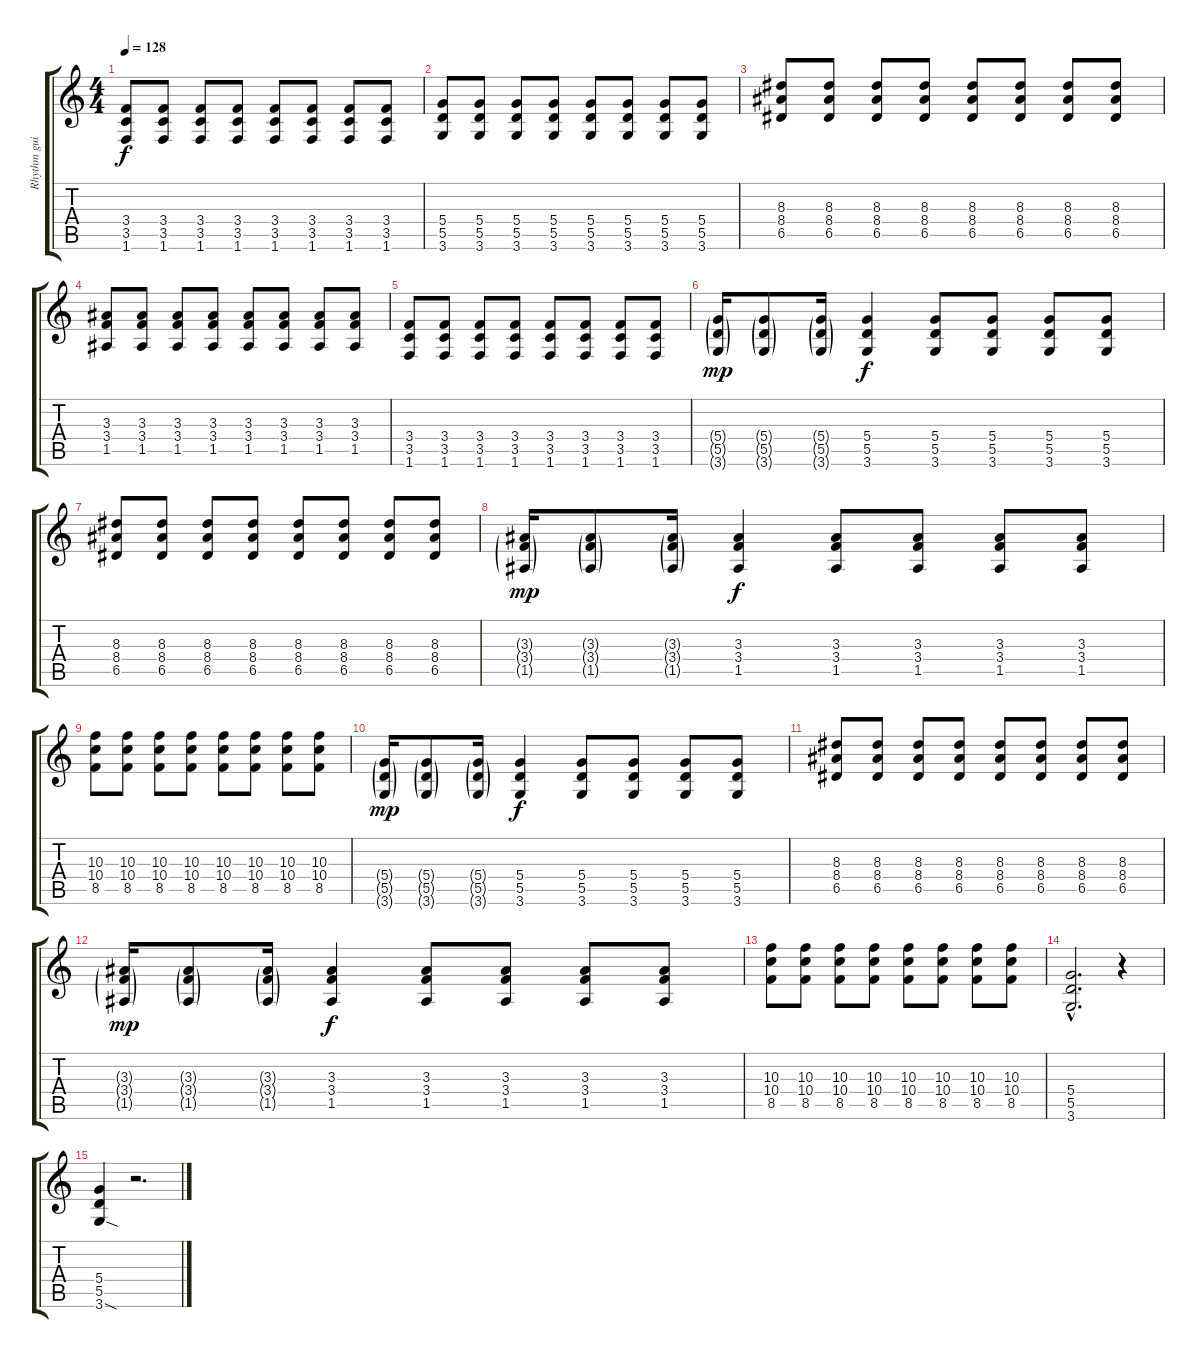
\track ("Rhythm guitar" "Rhythm gui") {instrument distortionguitar}
\staff {score tabs}
\tuning (E4 B3 G3 D3 A2 E2) {hide}
\ts (4 4)
\tempo 128
\clef g2
\ks c
(3.4 3.5 1.6).8{dy f} (3.4 3.5 1.6).8 (3.4 3.5 1.6).8 (3.4 3.5 1.6).8 (3.4 3.5 1.6).8 (3.4 3.5 1.6).8 (3.4 3.5 1.6).8 (3.4 3.5 1.6).8 |
(5.4 5.5 3.6).8 (5.4 5.5 3.6).8 (5.4 5.5 3.6).8 (5.4 5.5 3.6).8 (5.4 5.5 3.6).8 (5.4 5.5 3.6).8 (5.4 5.5 3.6).8 (5.4 5.5 3.6).8 |
(8.3 8.4 6.5).8 (8.3 8.4 6.5).8 (8.3 8.4 6.5).8 (8.3 8.4 6.5).8 (8.3 8.4 6.5).8 (8.3 8.4 6.5).8 (8.3 8.4 6.5).8 (8.3 8.4 6.5).8 |
(3.3 3.4 1.5).8 (3.3 3.4 1.5).8 (3.3 3.4 1.5).8 (3.3 3.4 1.5).8 (3.3 3.4 1.5).8 (3.3 3.4 1.5).8 (3.3 3.4 1.5).8 (3.3 3.4 1.5).8 |
(3.4 3.5 1.6).8 (3.4 3.5 1.6).8 (3.4 3.5 1.6).8 (3.4 3.5 1.6).8 (3.4 3.5 1.6).8 (3.4 3.5 1.6).8 (3.4 3.5 1.6).8 (3.4 3.5 1.6).8 |
(5.4{g} 5.5{g} 3.6{g}).16{dy mp} (5.4{g} 5.5{g} 3.6{g}).8 (5.4{g} 5.5{g} 3.6{g}).16 (5.4 5.5 3.6).4{dy f} (5.4 5.5 3.6).8 (5.4 5.5 3.6).8 (5.4 5.5 3.6).8 (5.4 5.5 3.6).8 |
(8.3 8.4 6.5).8 (8.3 8.4 6.5).8 (8.3 8.4 6.5).8 (8.3 8.4 6.5).8 (8.3 8.4 6.5).8 (8.3 8.4 6.5).8 (8.3 8.4 6.5).8 (8.3 8.4 6.5).8 |
(3.3{g} 3.4{g} 1.5{g}).16{dy mp} (3.3{g} 3.4{g} 1.5{g}).8 (3.3{g} 3.4{g} 1.5{g}).16 (3.3 3.4 1.5).4{dy f} (3.3 3.4 1.5).8 (3.3 3.4 1.5).8 (3.3 3.4 1.5).8 (3.3 3.4 1.5).8 |
(10.3 10.4 8.5).8 (10.3 10.4 8.5).8 (10.3 10.4 8.5).8 (10.3 10.4 8.5).8 (10.3 10.4 8.5).8 (10.3 10.4 8.5).8 (10.3 10.4 8.5).8 (10.3 10.4 8.5).8 |
(5.4{g} 5.5{g} 3.6{g}).16{dy mp} (5.4{g} 5.5{g} 3.6{g}).8 (5.4{g} 5.5{g} 3.6{g}).16 (5.4 5.5 3.6).4{dy f} (5.4 5.5 3.6).8 (5.4 5.5 3.6).8 (5.4 5.5 3.6).8 (5.4 5.5 3.6).8 |
(8.3 8.4 6.5).8 (8.3 8.4 6.5).8 (8.3 8.4 6.5).8 (8.3 8.4 6.5).8 (8.3 8.4 6.5).8 (8.3 8.4 6.5).8 (8.3 8.4 6.5).8 (8.3 8.4 6.5).8 |
(3.3{g} 3.4{g} 1.5{g}).16{dy mp} (3.3{g} 3.4{g} 1.5{g}).8 (3.3{g} 3.4{g} 1.5{g}).16 (3.3 3.4 1.5).4{dy f} (3.3 3.4 1.5).8 (3.3 3.4 1.5).8 (3.3 3.4 1.5).8 (3.3 3.4 1.5).8 |
(10.3 10.4 8.5).8 (10.3 10.4 8.5).8 (10.3 10.4 8.5).8 (10.3 10.4 8.5).8 (10.3 10.4 8.5).8 (10.3 10.4 8.5).8 (10.3 10.4 8.5).8 (10.3 10.4 8.5).8 |
(5.4{hac} 5.5{hac} 3.6{hac}).2{d} r.4 |
(5.4 5.5 3.6{sod}).4 r.2{d}
